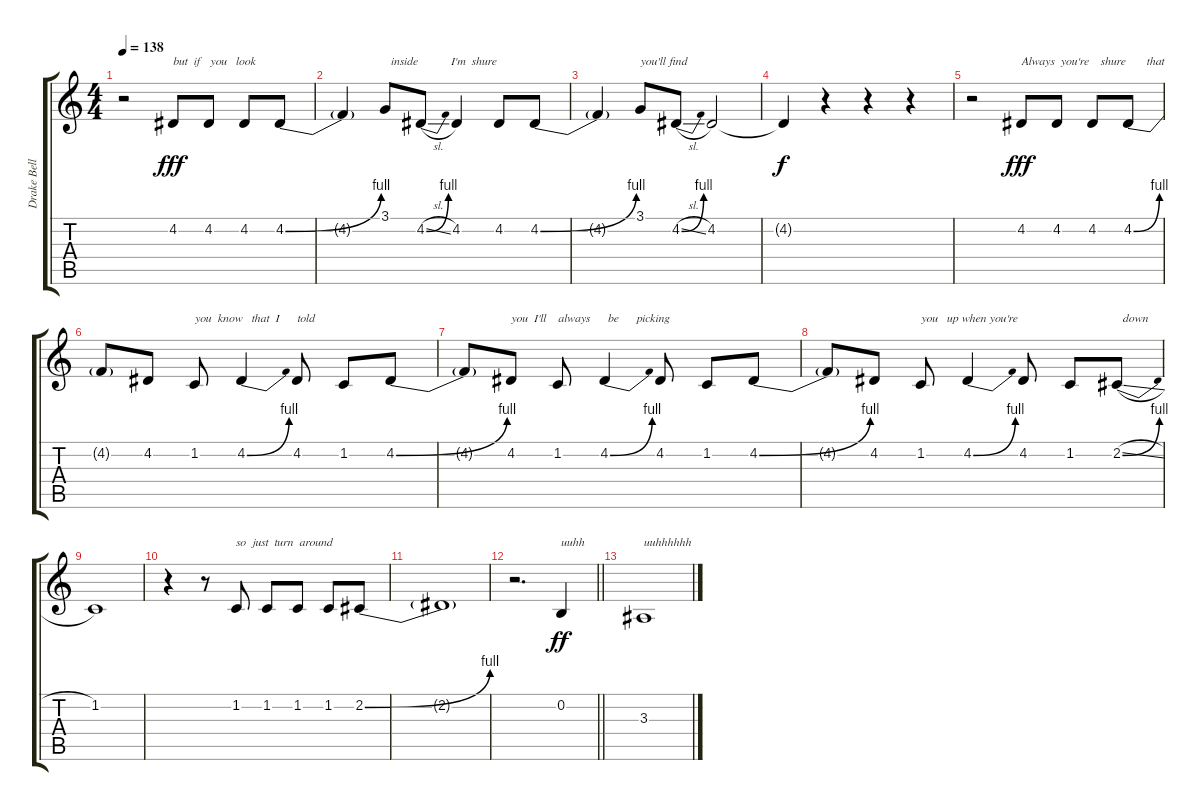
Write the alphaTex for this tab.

\track ("Drake Bell Voice" "Drake Bell") {instrument lead6voice}
\staff {score tabs}
\tuning (E4 B3 G3 D3 A2 E2) {hide}
\ts (4 4)
\tempo 138
\clef g2
\ks c
r.2{dy fff} 4.2.8{txt "but  if   you   look "} 4.2.8 4.2.8 4.2{be (bend 0 0 60 4)}.8 |
4.2{t}.4 3.1.8{txt "  inside           I'm  shure"} 4.2{be (bend 0 0 60 4) sl}.8 4.2.4 4.2.8 4.2{be (bend 0 0 60 4)}.8 |
4.2{t}.4 3.1.8{txt "you'll find"} 4.2{be (bend 0 0 60 4) sl}.8 4.2.2 |
4.2{t}.4{dy f} r.4 r.4 r.4 |
r.2 4.2.8{txt "Always  you're    shure       that" dy fff} 4.2.8 4.2.8 4.2{be (bend 0 0 60 4)}.8 |
4.2{t}.8 4.2.8 1.2.8{txt "you  know   that  I      told"} 4.2{be (bend 0 0 60 4)}.4 4.2.8 1.2.8 4.2{be (bend 0 0 60 4)}.8 |
4.2{t}.8 4.2.8{txt "you  I'll    always      be      picking       "} 1.2.8 4.2{be (bend 0 0 60 4)}.4 4.2.8 1.2.8 4.2{be (bend 0 0 60 4)}.8 |
4.2{t}.8 4.2.8 1.2.8{txt "you   up when you're "} 4.2{be (bend 0 0 60 4)}.4 4.2.8 1.2.8 2.2{be (bend 0 0 60 4) sl}.8{txt "  down"} |
1.2.1 |
r.4 r.8 1.2.8{txt "so  just  turn  around"} 1.2.8 1.2.8 1.2.8 2.2{be (bend 0 0 60 4)}.8 |
2.2{t}.1 |
\barLineRight lightlight
r.2{d} 0.2.4{txt "uuhh " dy ff} |
3.3.1{txt "uuhhhhhh"}
